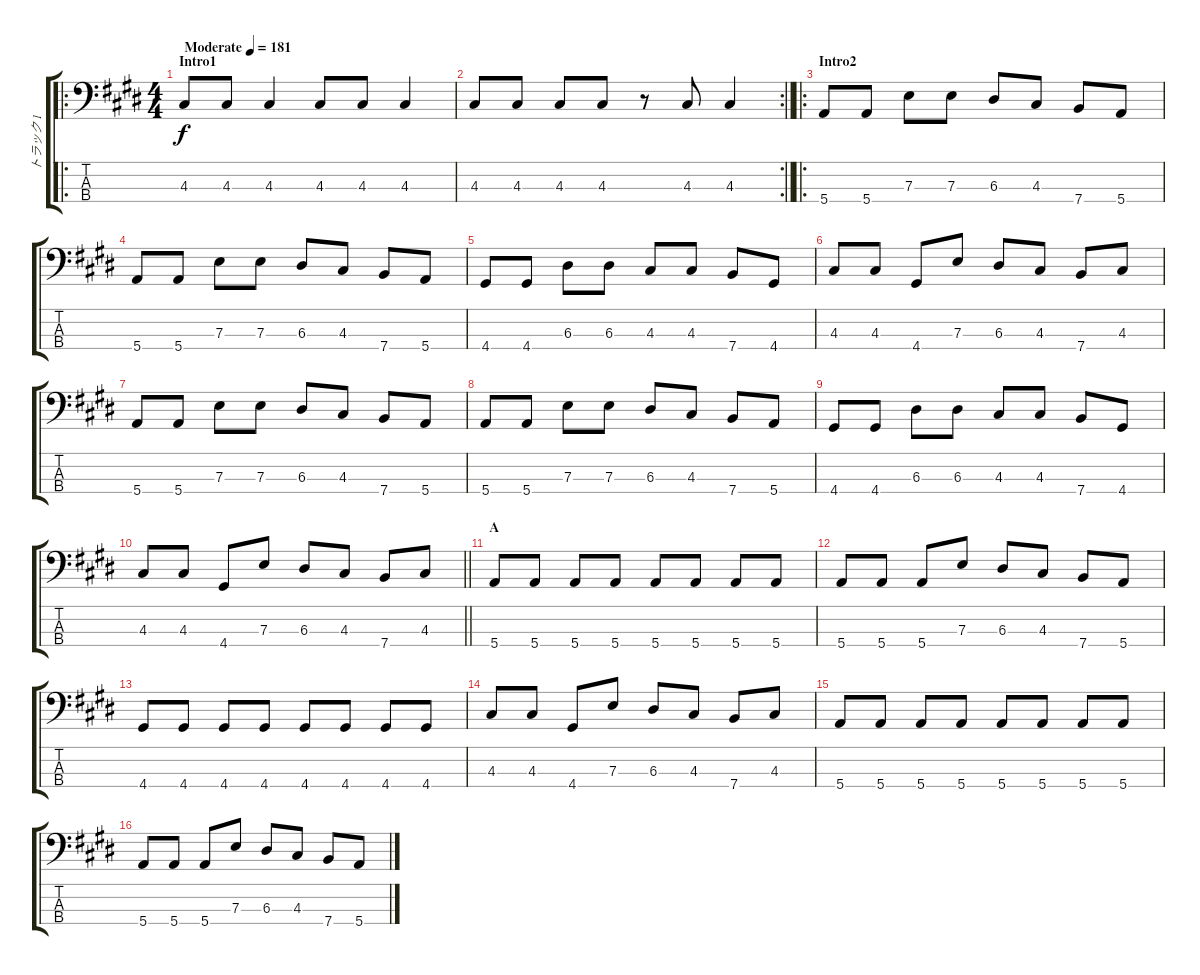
\track ("トラック 1" "トラック 1") {instrument electricbasspick}
\staff {score tabs}
\tuning (G2 D2 A1 E1) {hide}
\ro
\ts (4 4)
\section ("" "Intro1")
\tempo (181 "Moderate")
\clef f4
\ks c#minor
4.3.8{dy f instrument electricbasspick} 4.3.8 4.3.4 4.3.8 4.3.8 4.3.4 |
\rc 2
\barLineRight lightlight
4.3.8 4.3.8 4.3.8 4.3.8 r.8 4.3.8 4.3.4 |
\ro
\section ("" "Intro2")
5.4.8 5.4.8 7.3.8 7.3.8 6.3.8 4.3.8 7.4.8 5.4.8 |
5.4.8 5.4.8 7.3.8 7.3.8 6.3.8 4.3.8 7.4.8 5.4.8 |
4.4.8 4.4.8 6.3.8 6.3.8 4.3.8 4.3.8 7.4.8 4.4.8 |
4.3.8 4.3.8 4.4.8 7.3.8 6.3.8 4.3.8 7.4.8 4.3.8 |
5.4.8 5.4.8 7.3.8 7.3.8 6.3.8 4.3.8 7.4.8 5.4.8 |
5.4.8 5.4.8 7.3.8 7.3.8 6.3.8 4.3.8 7.4.8 5.4.8 |
4.4.8 4.4.8 6.3.8 6.3.8 4.3.8 4.3.8 7.4.8 4.4.8 |
\barLineRight lightlight
4.3.8 4.3.8 4.4.8 7.3.8 6.3.8 4.3.8 7.4.8 4.3.8 |
\section ("" "A")
5.4.8 5.4.8 5.4.8 5.4.8 5.4.8 5.4.8 5.4.8 5.4.8 |
5.4.8 5.4.8 5.4.8 7.3.8 6.3.8 4.3.8 7.4.8 5.4.8 |
4.4.8 4.4.8 4.4.8 4.4.8 4.4.8 4.4.8 4.4.8 4.4.8 |
4.3.8 4.3.8 4.4.8 7.3.8 6.3.8 4.3.8 7.4.8 4.3.8 |
5.4.8 5.4.8 5.4.8 5.4.8 5.4.8 5.4.8 5.4.8 5.4.8 |
5.4.8 5.4.8 5.4.8 7.3.8 6.3.8 4.3.8 7.4.8 5.4.8
